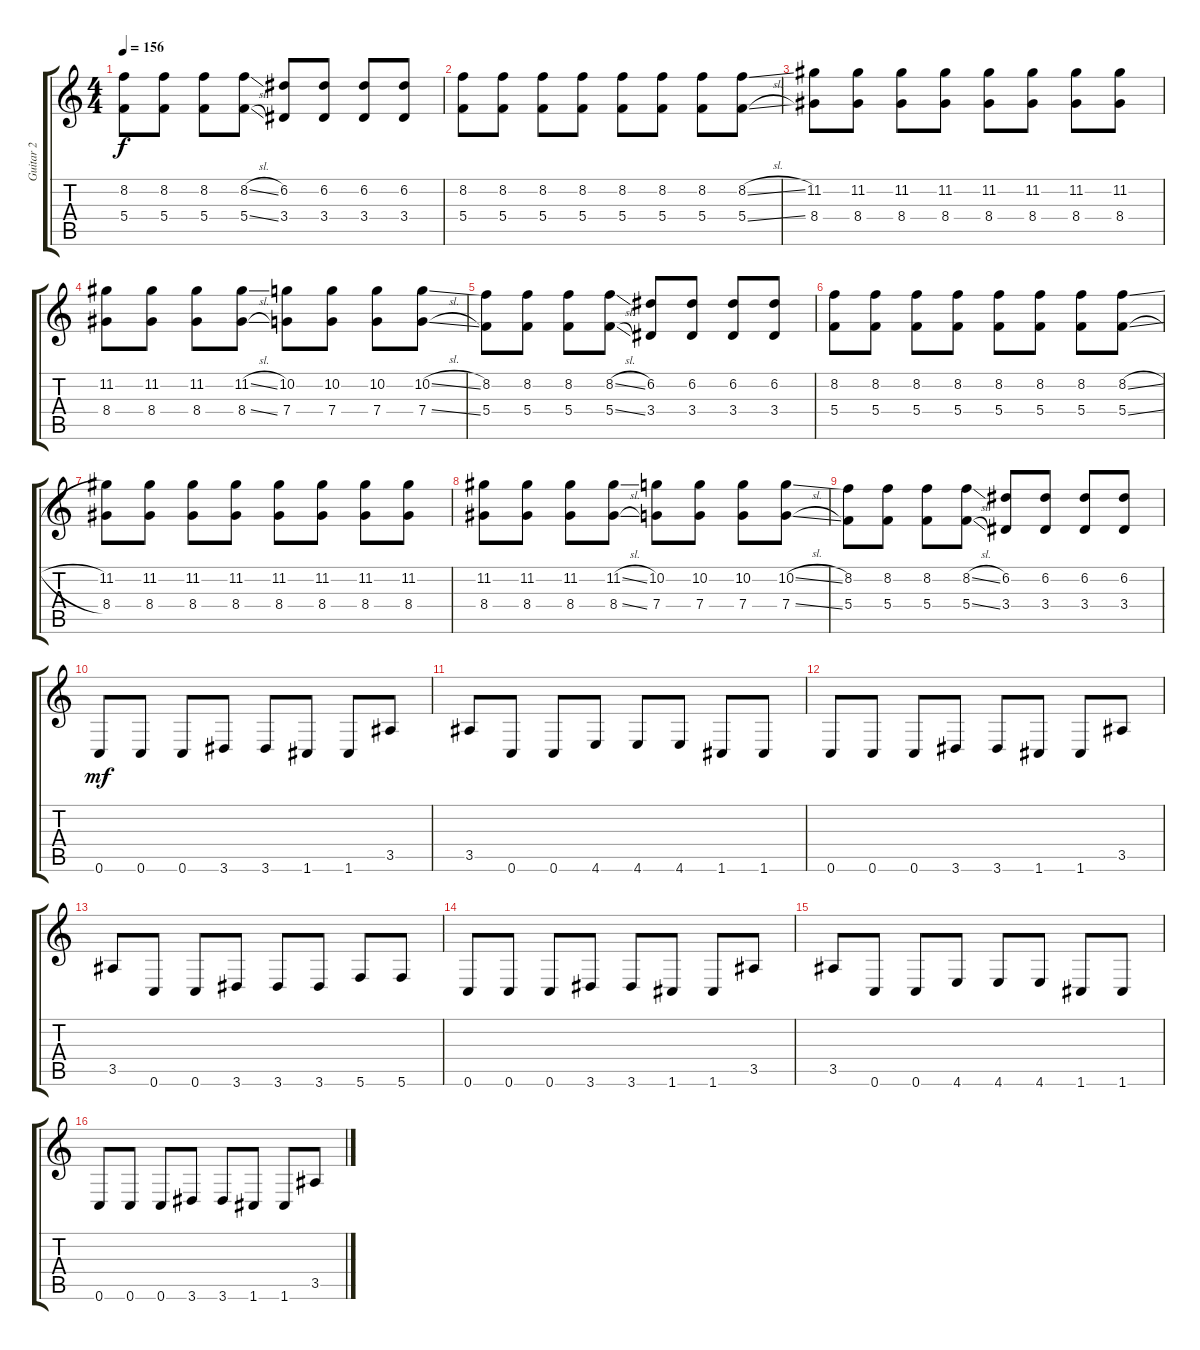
\track ("Guitar 2" "Guitar 2") {instrument distortionguitar}
\staff {score tabs}
\tuning (D4 A3 F3 C3 G2 C2) {hide}
\ts (4 4)
\tempo 156
\clef g2
\ks c
(8.2 5.4).8{dy f} (8.2 5.4).8 (8.2 5.4).8 (8.2{sl} 5.4{sl}).8 (6.2 3.4).8 (6.2 3.4).8 (6.2 3.4).8 (6.2 3.4).8 |
(8.2 5.4).8 (8.2 5.4).8 (8.2 5.4).8 (8.2 5.4).8 (8.2 5.4).8 (8.2 5.4).8 (8.2 5.4).8 (8.2{sl} 5.4{sl}).8 |
(11.2 8.4).8 (11.2 8.4).8 (11.2 8.4).8 (11.2 8.4).8 (11.2 8.4).8 (11.2 8.4).8 (11.2 8.4).8 (11.2 8.4).8 |
(11.2 8.4).8 (11.2 8.4).8 (11.2 8.4).8 (11.2{sl} 8.4{sl}).8 (10.2 7.4).8 (10.2 7.4).8 (10.2 7.4).8 (10.2{sl} 7.4{sl}).8 |
(8.2 5.4).8 (8.2 5.4).8 (8.2 5.4).8 (8.2{sl} 5.4{sl}).8 (6.2 3.4).8 (6.2 3.4).8 (6.2 3.4).8 (6.2 3.4).8 |
(8.2 5.4).8 (8.2 5.4).8 (8.2 5.4).8 (8.2 5.4).8 (8.2 5.4).8 (8.2 5.4).8 (8.2 5.4).8 (8.2{sl} 5.4{sl}).8 |
(11.2 8.4).8 (11.2 8.4).8 (11.2 8.4).8 (11.2 8.4).8 (11.2 8.4).8 (11.2 8.4).8 (11.2 8.4).8 (11.2 8.4).8 |
(11.2 8.4).8 (11.2 8.4).8 (11.2 8.4).8 (11.2{sl} 8.4{sl}).8 (10.2 7.4).8 (10.2 7.4).8 (10.2 7.4).8 (10.2{sl} 7.4{sl}).8 |
(8.2 5.4).8 (8.2 5.4).8 (8.2 5.4).8 (8.2{sl} 5.4{sl}).8 (6.2 3.4).8 (6.2 3.4).8 (6.2 3.4).8 (6.2 3.4).8 |
0.6.8{dy mf} 0.6.8 0.6.8 3.6.8 3.6.8 1.6.8 1.6.8 3.5.8 |
3.5.8 0.6.8 0.6.8 4.6.8 4.6.8 4.6.8 1.6.8 1.6.8 |
0.6.8 0.6.8 0.6.8 3.6.8 3.6.8 1.6.8 1.6.8 3.5.8 |
3.5.8 0.6.8 0.6.8 3.6.8 3.6.8 3.6.8 5.6.8 5.6.8 |
0.6.8 0.6.8 0.6.8 3.6.8 3.6.8 1.6.8 1.6.8 3.5.8 |
3.5.8 0.6.8 0.6.8 4.6.8 4.6.8 4.6.8 1.6.8 1.6.8 |
0.6.8 0.6.8 0.6.8 3.6.8 3.6.8 1.6.8 1.6.8 3.5.8
